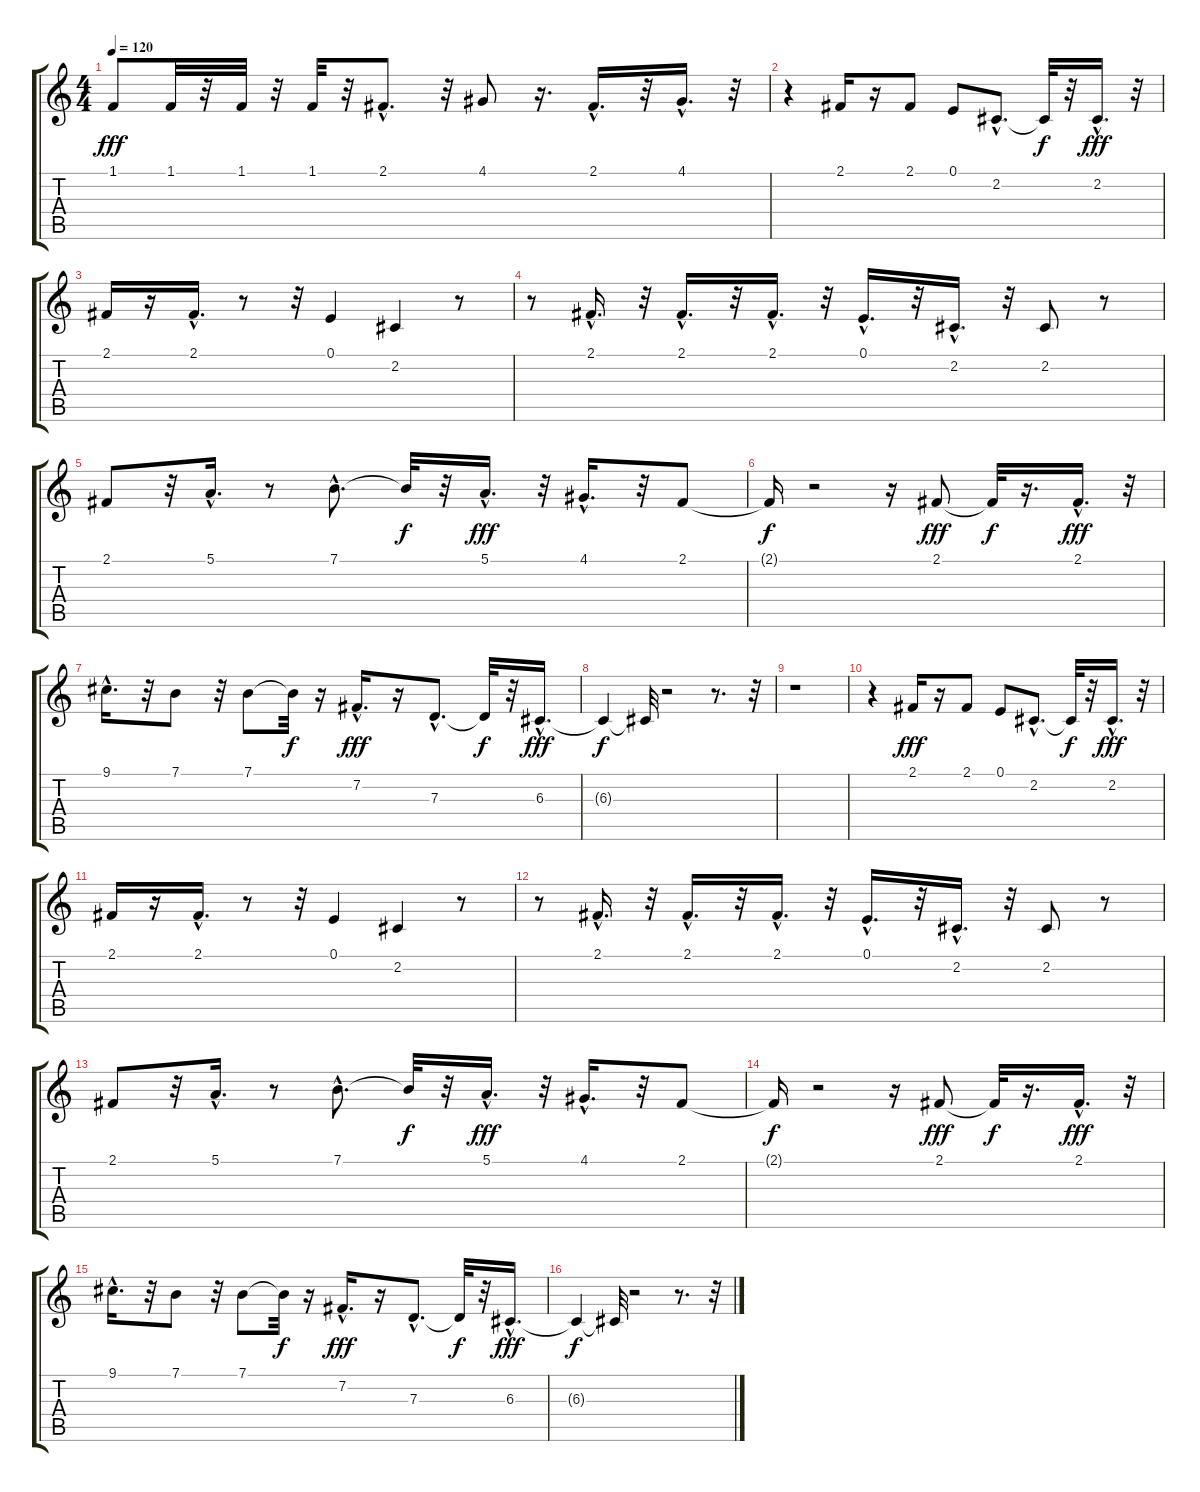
\track "" {instrument shanai}
\staff {score tabs}
\tuning (E4 B3 G3 D3 A2 E2) {hide}
\ts (4 4)
\tempo 120
\clef g2
\ks c
1.1.8{dy fff} 1.1.32 r.32 1.1.32 r.32 1.1.32 r.32 2.1{hac}.8{d} r.32 4.1.8 r.16{d} 2.1{hac}.16{d} r.32 4.1{hac}.16{d} r.32 |
r.4 2.1.16 r.16 2.1.8 0.1.8 2.2{hac}.8{d} 2.2{t}.32{dy f} r.32 2.2{hac}.16{d dy fff} r.32 |
2.1.16 r.16 2.1{hac}.16{d} r.8 r.32 0.1.4 2.2.4 r.8 |
r.8 2.1{hac}.16{d} r.32 2.1{hac}.16{d} r.32 2.1{hac}.16{d} r.32 0.1{hac}.16{d} r.32 2.2{hac}.16{d} r.32 2.2.8 r.8 |
2.1.8 r.32 5.1{hac}.16{d} r.8 7.1{hac}.8{d} 7.1{t}.32{dy f} r.32 5.1{hac}.16{d dy fff} r.32 4.1{hac}.16{d} r.32 2.1.8 |
2.1{t}.16{dy f} r.2 r.16 2.1.8{dy fff} 2.1{t}.32{dy f} r.16{d} 2.1{hac}.16{d dy fff} r.32 |
9.1{hac}.16{d} r.32 7.1.8 r.32 7.1.8 7.1{t}.32{dy f} r.16 7.2{hac}.16{d dy fff} r.16 7.3{hac}.8{d} 7.3{t}.32{dy f} r.32 6.3{hac}.16{d dy fff} |
6.3{t}.4{dy f} 6.3{t}.32 r.2 r.8{d} r.32 |
r.1 |
r.4 2.1.16{dy fff} r.16 2.1.8 0.1.8 2.2{hac}.8{d} 2.2{t}.32{dy f} r.32 2.2{hac}.16{d dy fff} r.32 |
2.1.16 r.16 2.1{hac}.16{d} r.8 r.32 0.1.4 2.2.4 r.8 |
r.8 2.1{hac}.16{d} r.32 2.1{hac}.16{d} r.32 2.1{hac}.16{d} r.32 0.1{hac}.16{d} r.32 2.2{hac}.16{d} r.32 2.2.8 r.8 |
2.1.8 r.32 5.1{hac}.16{d} r.8 7.1{hac}.8{d} 7.1{t}.32{dy f} r.32 5.1{hac}.16{d dy fff} r.32 4.1{hac}.16{d} r.32 2.1.8 |
2.1{t}.16{dy f} r.2 r.16 2.1.8{dy fff} 2.1{t}.32{dy f} r.16{d} 2.1{hac}.16{d dy fff} r.32 |
9.1{hac}.16{d} r.32 7.1.8 r.32 7.1.8 7.1{t}.32{dy f} r.16 7.2{hac}.16{d dy fff} r.16 7.3{hac}.8{d} 7.3{t}.32{dy f} r.32 6.3{hac}.16{d dy fff} |
6.3{t}.4{dy f} 6.3{t}.32 r.2 r.8{d} r.32
